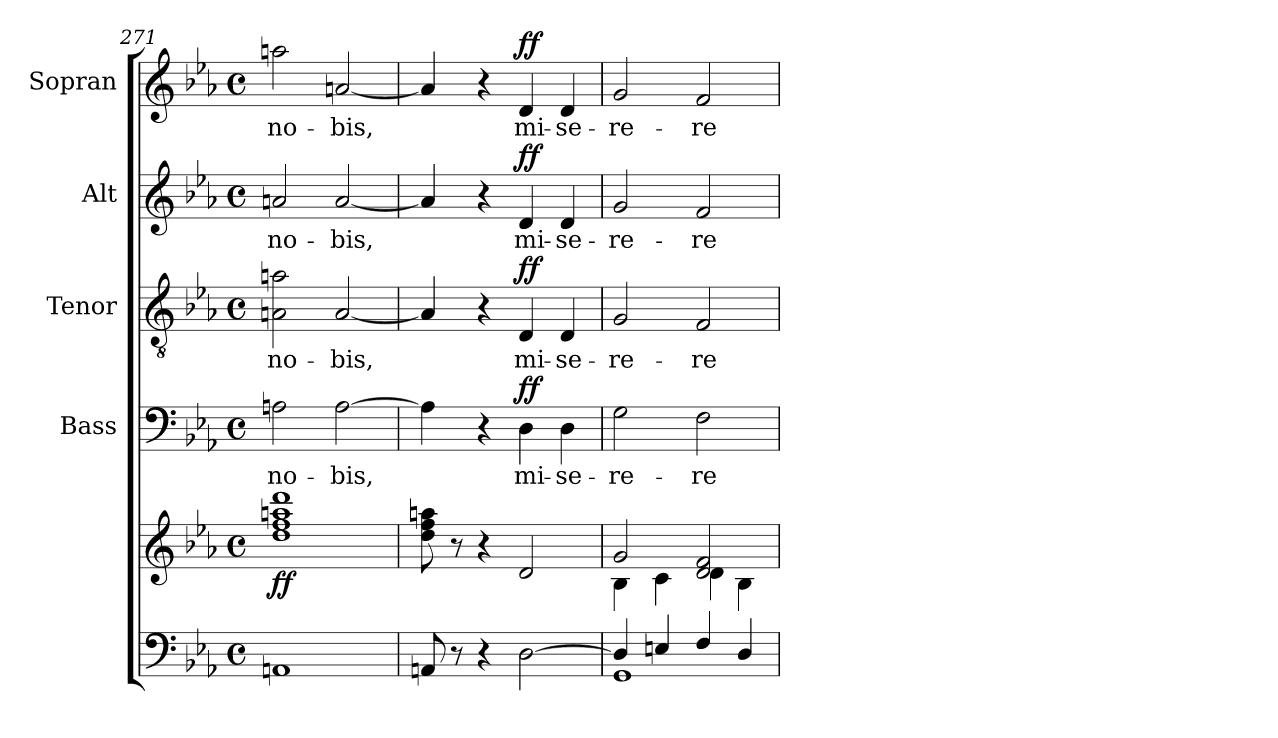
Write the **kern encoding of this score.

**kern	**kern	**dynam	**kern	**text	**dynam	**kern	**text	**dynam	**kern	**text	**dynam	**kern	**text	**dynam
*part5	*part5	*part5	*part4	*part4	*part4	*part3	*part3	*part3	*part2	*part2	*part2	*part1	*part1	*part1
*staff6	*staff5	*staff5/6	*staff4	*staff4	*staff4	*staff3	*staff3	*staff3	*staff2	*staff2	*staff2	*staff1	*staff1	*staff1
*	*	*	*I"Bass	*	*	*I"Tenor	*	*	*I"Alt	*	*	*I"Sopran	*	*
*	*	*	*I'B.	*	*	*I'T.	*	*	*I'A.	*	*	*I'S.	*	*
*clefF4	*clefG2	*	*clefF4	*	*	*clefGv2	*	*	*clefG2	*	*	*clefG2	*	*
*k[b-e-a-]	*k[b-e-a-]	*	*k[b-e-a-]	*	*	*k[b-e-a-]	*	*	*k[b-e-a-]	*	*	*k[b-e-a-]	*	*
*E-:	*E-:	*	*E-:	*	*	*E-:	*	*	*E-:	*	*	*E-:	*	*
*M4/4	*M4/4	*	*M4/4	*	*	*M4/4	*	*	*M4/4	*	*	*M4/4	*	*
*met(c)	*met(c)	*	*met(c)	*	*	*met(c)	*	*	*met(c)	*	*	*met(c)	*	*
=271	=271	=271	=271	=271	=271	=271	=271	=271	=271	=271	=271	=271	=271	=271
!	!	!LO:DY:b	!	!LO:LY:b	!	!	!LO:LY:b	!	!	!LO:LY:b	!	!	!LO:LY:b	!
1AAn	1dd 1ff 1aan 1ddd	ff	2An\	no-	.	2An\ 2an\	no-	.	2an/	no-	.	2aan\	no-	.
!	!	!	!	!LO:LY:b	!	!	!LO:LY:b	!	!	!LO:LY:b	!	!	!LO:LY:b	!
.	.	.	[2A\	-bis,	.	[2A/	-bis,	.	[2a/	-bis,	.	[2an/	-bis,	.
=272	=272	=272	=272	=272	=272	=272	=272	=272	=272	=272	=272	=272	=272	=272
8AAn/	8dd\ 8ff\ 8aan\	.	4A\]	.	.	4A/]	.	.	4a/]	.	.	4a/]	.	.
8r	8r	.	.	.	.	.	.	.	.	.	.	.	.	.
4r	4r	.	4r	.	.	4r	.	.	4r	.	.	4r	.	.
!	!	!	!	!LO:LY:b	!LO:DY:a	!	!LO:LY:b	!LO:DY:a	!	!LO:LY:b	!LO:DY:a	!	!LO:LY:b	!LO:DY:a
[2D\	2d/	.	4D\	mi-	ff	4D/	mi-	ff	4d/	mi-	ff	4d/	mi-	ff
!	!	!	!	!LO:LY:b	!	!	!LO:LY:b	!	!	!LO:LY:b	!	!	!LO:LY:b	!
.	.	.	4D\	-se-	.	4D/	-se-	.	4d/	-se-	.	4d/	-se-	.
=273	=273	=273	=273	=273	=273	=273	=273	=273	=273	=273	=273	=273	=273	=273
*^	*^	*	*	*	*	*	*	*	*	*	*	*	*	*
!	!	!	!	!	!	!LO:LY:b	!	!	!LO:LY:b	!	!	!LO:LY:b	!	!	!LO:LY:b	!
4D/]	1GG	2g/	4B-\	.	2G\	-re-	.	2G/	-re-	.	2g/	-re-	.	2g/	-re-	.
4En/	.	.	4c\	.	.	.	.	.	.	.	.	.	.	.	.	.
!	!	!	!	!	!	!LO:LY:b	!	!	!LO:LY:b	!	!	!LO:LY:b	!	!	!LO:LY:b	!
4F/	.	2d/ 2f/	4d\	.	2F\	-re	.	2F/	-re	.	2f/	-re	.	2f/	-re	.
4D/	.	.	4B-\	.	.	.	.	.	.	.	.	.	.	.	.	.
*v	*v	*	*	*	*	*	*	*	*	*	*	*	*	*	*	*
*	*v	*v	*	*	*	*	*	*	*	*	*	*	*	*	*
=	=	=	=	=	=	=	=	=	=	=	=	=	=	=
*-	*-	*-	*-	*-	*-	*-	*-	*-	*-	*-	*-	*-	*-	*-
